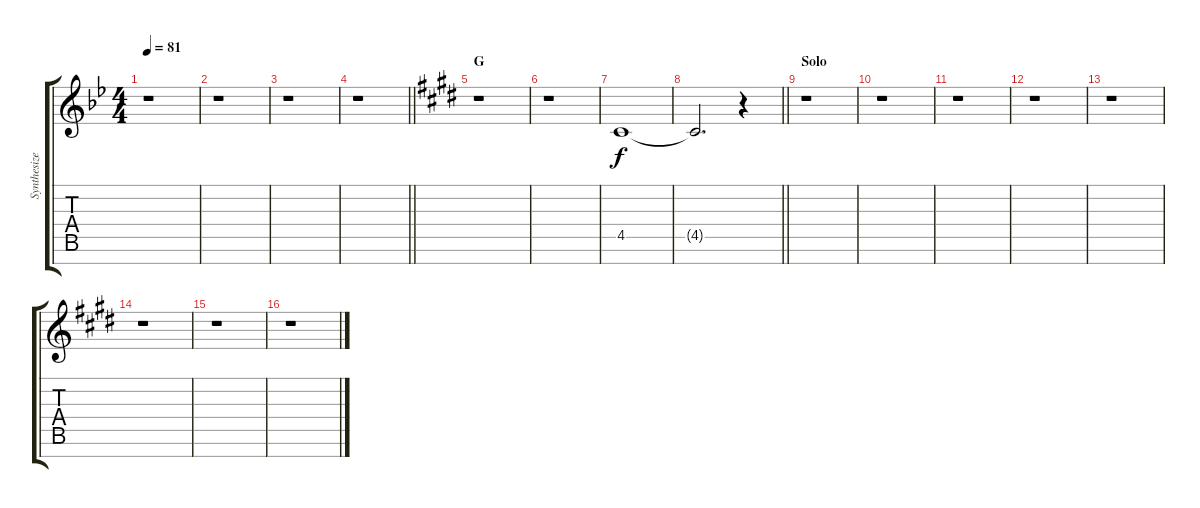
\track ("Synthesizer II" "Synthesize") {instrument pad2warm}
\staff {score tabs}
\tuning (E5 B4 G4 D4 A3 E3 B2) {hide}
\ts (4 4)
\tempo 81
\clef g2
\ks bb
r.1{dy f} |
r.1 |
r.1 |
\barLineRight lightlight
r.1 |
\section ("" "G")
\ks e
r.1 |
r.1 |
4.5.1 |
\barLineRight lightlight
4.5{t}.2{d} r.4 |
\section ("" "Solo")
r.1 |
r.1 |
r.1 |
r.1 |
r.1 |
r.1 |
r.1 |
r.1
